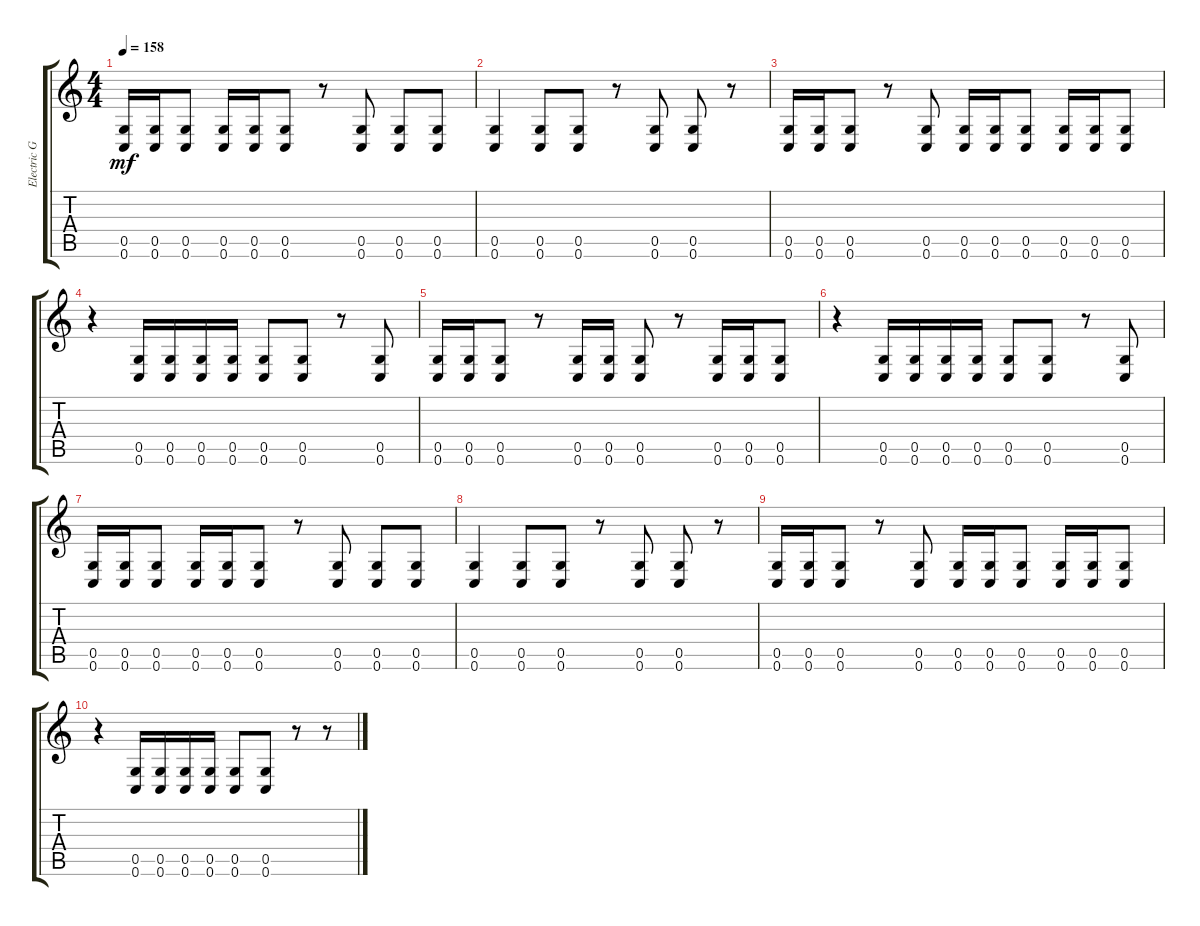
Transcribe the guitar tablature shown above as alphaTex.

\track ("Electric Guitar" "Electric G") {instrument distortionguitar}
\staff {score tabs}
\tuning (D4 A3 F3 C3 G2 C2) {hide}
\ts (4 4)
\tempo 158
\clef g2
\ks c
(0.5 0.6).16{dy mf} (0.5 0.6).16 (0.5 0.6).8 (0.5 0.6).16 (0.5 0.6).16 (0.5 0.6).8 r.8 (0.5 0.6).8 (0.5 0.6).8 (0.5 0.6).8 |
(0.5 0.6).4 (0.5 0.6).8 (0.5 0.6).8 r.8 (0.5 0.6).8 (0.5 0.6).8 r.8 |
(0.5 0.6).16 (0.5 0.6).16 (0.5 0.6).8 r.8 (0.5 0.6).8 (0.5 0.6).16 (0.5 0.6).16 (0.5 0.6).8 (0.5 0.6).16 (0.5 0.6).16 (0.5 0.6).8 |
r.4 (0.5 0.6).16 (0.5 0.6).16 (0.5 0.6).16 (0.5 0.6).16 (0.5 0.6).8 (0.5 0.6).8 r.8 (0.5 0.6).8 |
(0.5 0.6).16 (0.5 0.6).16 (0.5 0.6).8 r.8 (0.5 0.6).16 (0.5 0.6).16 (0.5 0.6).8 r.8 (0.5 0.6).16 (0.5 0.6).16 (0.5 0.6).8 |
r.4 (0.5 0.6).16 (0.5 0.6).16 (0.5 0.6).16 (0.5 0.6).16 (0.5 0.6).8 (0.5 0.6).8 r.8 (0.5 0.6).8 |
(0.5 0.6).16 (0.5 0.6).16 (0.5 0.6).8 (0.5 0.6).16 (0.5 0.6).16 (0.5 0.6).8 r.8 (0.5 0.6).8 (0.5 0.6).8 (0.5 0.6).8 |
(0.5 0.6).4 (0.5 0.6).8 (0.5 0.6).8 r.8 (0.5 0.6).8 (0.5 0.6).8 r.8 |
(0.5 0.6).16 (0.5 0.6).16 (0.5 0.6).8 r.8 (0.5 0.6).8 (0.5 0.6).16 (0.5 0.6).16 (0.5 0.6).8 (0.5 0.6).16 (0.5 0.6).16 (0.5 0.6).8 |
r.4 (0.5 0.6).16 (0.5 0.6).16 (0.5 0.6).16 (0.5 0.6).16 (0.5 0.6).8 (0.5 0.6).8 r.8 r.8
